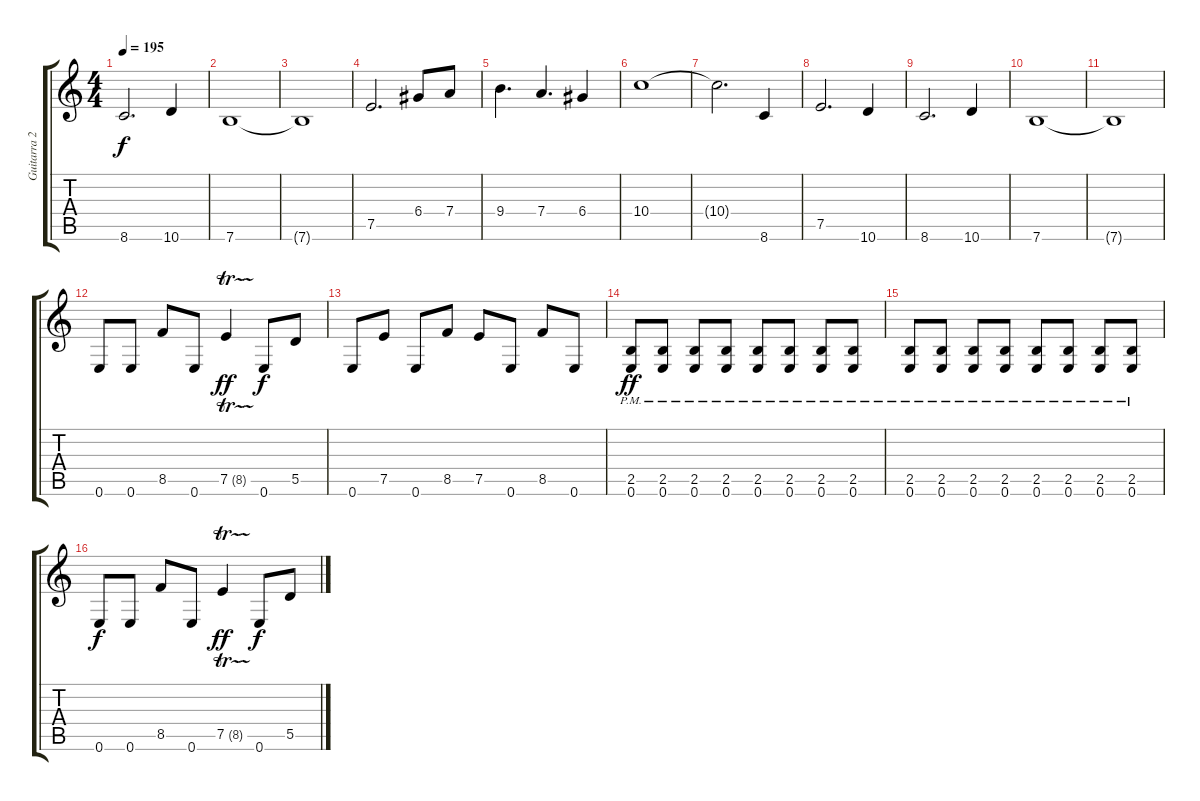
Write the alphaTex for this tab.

\track ("Guitarra 2" "Guitarra 2") {instrument distortionguitar}
\staff {score tabs}
\tuning (E4 B3 G3 D3 A2 E2) {hide}
\ts (4 4)
\tempo 195
\clef g2
\ks c
8.6.2{d dy f} 10.6.4 |
7.6.1 |
7.6{t}.1 |
7.5.2{d} 6.4.8 7.4.8 |
9.4.4{d} 7.4.4{d} 6.4.4 |
10.4.1 |
10.4{t}.2{d} 8.6.4 |
7.5.2{d} 10.6.4 |
8.6.2{d} 10.6.4 |
7.6.1 |
7.6{t}.1 |
0.6.8 0.6.8 8.5.8 0.6.8 7.5{tr (8 16)}.4{dy ff} 0.6.8{dy f} 5.5.8 |
0.6.8 7.5.8 0.6.8 8.5.8 7.5.8 0.6.8 8.5.8 0.6.8 |
(2.5 0.6{pm}).8{dy ff} (2.5 0.6{pm}).8 (2.5 0.6{pm}).8 (2.5 0.6{pm}).8 (2.5 0.6{pm}).8 (2.5 0.6{pm}).8 (2.5 0.6{pm}).8 (2.5 0.6{pm}).8 |
(2.5 0.6{pm}).8 (2.5 0.6{pm}).8 (2.5 0.6{pm}).8 (2.5 0.6{pm}).8 (2.5 0.6{pm}).8 (2.5 0.6{pm}).8 (2.5 0.6{pm}).8 (2.5 0.6{pm}).8 |
0.6.8{dy f} 0.6.8 8.5.8 0.6.8 7.5{tr (8 16)}.4{dy ff} 0.6.8{dy f} 5.5.8
